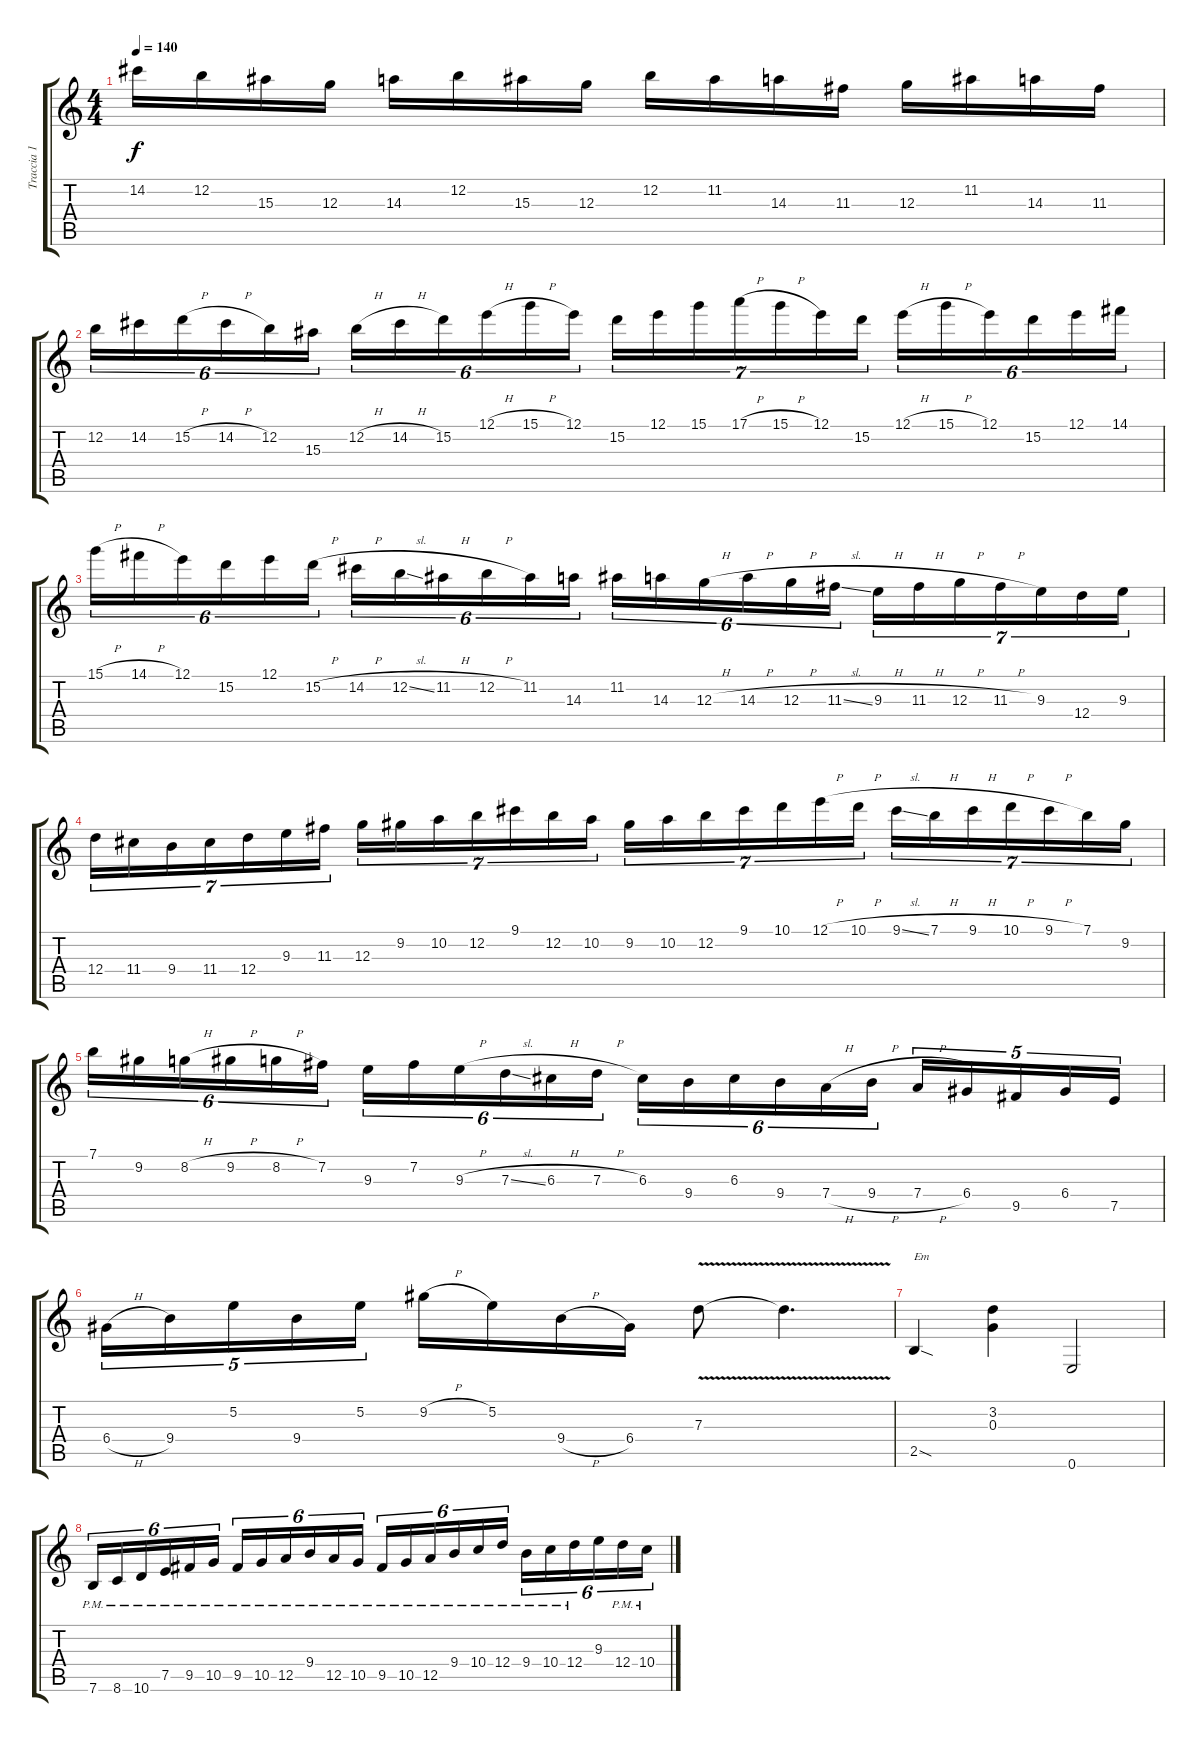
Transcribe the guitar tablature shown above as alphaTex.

\track ("Traccia 1" "Traccia 1") {instrument distortionguitar}
\staff {score tabs}
\tuning (E4 B3 G3 D3 A2 E2) {hide}
\ts (4 4)
\tempo 140
\clef g2
\ks c
14.2.16{dy f} 12.2.16 15.3.16 12.3.16 14.3.16 12.2.16 15.3.16 12.3.16 12.2.16 11.2.16 14.3.16 11.3.16 12.3.16 11.2.16 14.3.16 11.3.16 |
12.2.16{tu (6 4)} 14.2.16{tu (6 4)} 15.2{h}.16{tu (6 4)} 14.2{h}.16{tu (6 4)} 12.2.16{tu (6 4)} 15.3.16{tu (6 4)} 12.2{h}.16{tu (6 4)} 14.2{h}.16{tu (6 4)} 15.2.16{tu (6 4)} 12.1{h}.16{tu (6 4)} 15.1{h}.16{tu (6 4)} 12.1.16{tu (6 4)} 15.2.16{tu (7 4)} 12.1.16{tu (7 4)} 15.1.16{tu (7 4)} 17.1{h}.16{tu (7 4)} 15.1{h}.16{tu (7 4)} 12.1.16{tu (7 4)} 15.2.16{tu (7 4)} 12.1{h}.16{tu (6 4)} 15.1{h}.16{tu (6 4)} 12.1.16{tu (6 4)} 15.2.16{tu (6 4)} 12.1.16{tu (6 4)} 14.1.16{tu (6 4)} |
15.1{h}.16{tu (6 4)} 14.1{h}.16{tu (6 4)} 12.1.16{tu (6 4)} 15.2.16{tu (6 4)} 12.1.16{tu (6 4)} 15.2{h}.16{tu (6 4)} 14.2{h}.16{tu (6 4)} 12.2{sl}.16{tu (6 4)} 11.2{h}.16{tu (6 4)} 12.2{h}.16{tu (6 4)} 11.2.16{tu (6 4)} 14.3.16{tu (6 4)} 11.2.16{tu (6 4)} 14.3.16{tu (6 4)} 12.3{h}.16{tu (6 4)} 14.3{h}.16{tu (6 4)} 12.3{h}.16{tu (6 4)} 11.3{sl}.16{tu (6 4)} 9.3{h}.16{tu (7 4)} 11.3{h}.16{tu (7 4)} 12.3{h}.16{tu (7 4)} 11.3{h}.16{tu (7 4)} 9.3.16{tu (7 4)} 12.4.16{tu (7 4)} 9.3.16{tu (7 4)} |
12.4.16{tu (7 4)} 11.4.16{tu (7 4)} 9.4.16{tu (7 4)} 11.4.16{tu (7 4)} 12.4.16{tu (7 4)} 9.3.16{tu (7 4)} 11.3.16{tu (7 4)} 12.3.16{tu (7 4)} 9.2.16{tu (7 4)} 10.2.16{tu (7 4)} 12.2.16{tu (7 4)} 9.1.16{tu (7 4)} 12.2.16{tu (7 4)} 10.2.16{tu (7 4)} 9.2.16{tu (7 4)} 10.2.16{tu (7 4)} 12.2.16{tu (7 4)} 9.1.16{tu (7 4)} 10.1.16{tu (7 4)} 12.1{h}.16{tu (7 4)} 10.1{h}.16{tu (7 4)} 9.1{sl}.16{tu (7 4)} 7.1{h}.16{tu (7 4)} 9.1{h}.16{tu (7 4)} 10.1{h}.16{tu (7 4)} 9.1{h}.16{tu (7 4)} 7.1.16{tu (7 4)} 9.2.16{tu (7 4)} |
7.1.16{tu (6 4)} 9.2.16{tu (6 4)} 8.2{h}.16{tu (6 4)} 9.2{h}.16{tu (6 4)} 8.2{h}.16{tu (6 4)} 7.2.16{tu (6 4)} 9.3.16{tu (6 4)} 7.2.16{tu (6 4)} 9.3{h}.16{tu (6 4)} 7.3{sl}.16{tu (6 4)} 6.3{h}.16{tu (6 4)} 7.3{h}.16{tu (6 4)} 6.3.16{tu (6 4)} 9.4.16{tu (6 4)} 6.3.16{tu (6 4)} 9.4.16{tu (6 4)} 7.4{h}.16{tu (6 4)} 9.4{h}.16{tu (6 4)} 7.4{h}.16{tu (5 4)} 6.4.16{tu (5 4)} 9.5.16{tu (5 4)} 6.4.16{tu (5 4)} 7.5.16{tu (5 4)} |
6.4{h}.16{tu (5 4)} 9.4.16{tu (5 4)} 5.2.16{tu (5 4)} 9.4.16{tu (5 4)} 5.2.16{tu (5 4)} 9.2{h}.16 5.2.16 9.4{h}.16 6.4.16 7.3{v}.8 7.3{t}.4{d} |
2.5{sod}.4{txt "Em" instrument distortionguitar} (3.2 0.3).4 0.6.2 |
7.6{pm}.16{tu (6 4)} 8.6{pm}.16{tu (6 4)} 10.6{pm}.16{tu (6 4)} 7.5{pm}.16{tu (6 4)} 9.5{pm}.16{tu (6 4)} 10.5{pm}.16{tu (6 4)} 9.5{pm}.16{tu (6 4)} 10.5{pm}.16{tu (6 4)} 12.5{pm}.16{tu (6 4)} 9.4{pm}.16{tu (6 4)} 12.5{pm}.16{tu (6 4)} 10.5{pm}.16{tu (6 4)} 9.5{pm}.16{tu (6 4)} 10.5{pm}.16{tu (6 4)} 12.5{pm}.16{tu (6 4)} 9.4{pm}.16{tu (6 4)} 10.4{pm}.16{tu (6 4)} 12.4{pm}.16{tu (6 4)} 9.4{pm}.16{tu (6 4)} 10.4{pm}.16{tu (6 4)} 12.4{pm}.16{tu (6 4)} 9.3.16{tu (6 4)} 12.4{pm}.16{tu (6 4)} 10.4{pm}.16{tu (6 4)}
